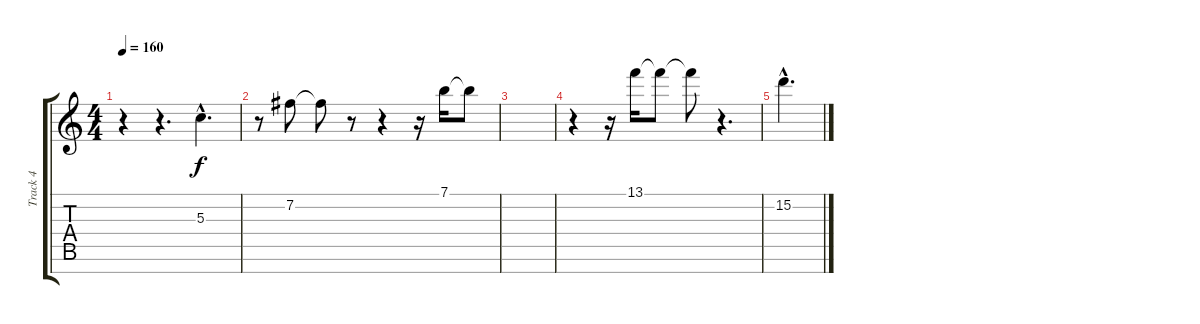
\track ("Track 4" "Track 4") {instrument distortionguitar}
\staff {score tabs}
\tuning (E4 B3 G3 D3 A2 E2 B1) {hide}
\ts (4 4)
\tempo 160
\clef g2
\ks c
r.4{dy f} r.4{d} 5.3{hac}.4{d} |
r.8 7.2.8 7.2{t}.8 r.8 r.4 r.16 7.1.16 7.1{t}.8 |
|
r.4 r.16 13.1.16 13.1{t}.8 13.1{t}.8 r.4{d} |
15.2{hac}.4{d}
